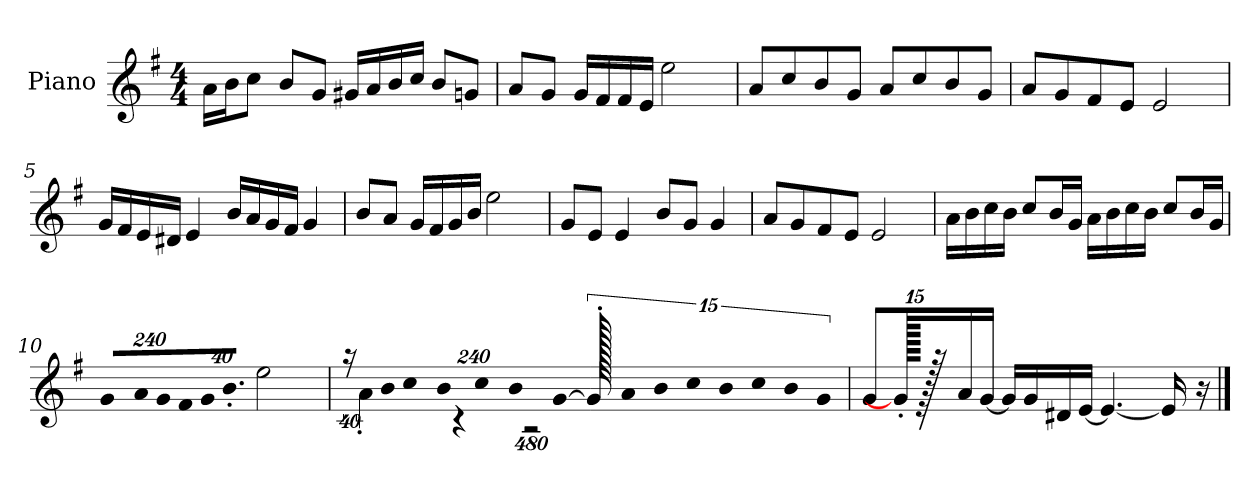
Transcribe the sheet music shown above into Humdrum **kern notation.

**kern
*part1
*staff1
*I"Piano
*I'P-no
*clefG2
*k[f#]
*M4/4
*MM90
=1
16a\LL
16b\J
8cc\J
8b/L
8g/J
16g#X/LL
16a/
16b/
16cc/JJ
8b/L
8gn/J
=2
8a/L
8g/J
16g/LL
16f#/
16f#/
16e/JJ
2ee\
=3
8a/L
8cc/
8b/
8g/J
8a/L
8cc/
8b/
8g/J
=4
8a/L
8g/
8f#/
8e/J
2e/
!!LO:LB:g=z
=5
16g/LL
16f#/
16e/
16d#X/JJ
4e/
16b/LL
16a/
16g/
16f#/JJ
4g/
=6
8b/L
8a/J
16g/LL
16f#/
16g/
16b/JJ
2ee\
=7
8g/L
8e/J
4e/
8b/L
8g/J
4g/
=8
8a/L
8g/
8f#/
8e/J
2e/
=9
16a\LL
16b\
16cc\
16b\JJ
8cc/L
16b/L
16g/JJ
16a\LL
16b\
16cc\
16b\JJ
8cc/L
16b/L
16g/JJ
!!LO:LB:g=z
=10
*Xbrackettup
!LO:N:vis=8
960%137g/L
!LO:N:vis=16
1920%137a/L
!LO:N:vis=16
1920%137g/
!LO:N:vis=16
1920%137f#/
!LO:N:vis=32
640%23g/K
!LO:N:vis=16.
960%103b'/JJ
2ee\
=11
*brackettup
!LO:N:vis=32
*^
640%23r	960ryy
.	4a'\
!LO:N:vis=16	!
1920%137b/LL	.
!LO:N:vis=32	!
640%23cc/K	.
!LO:N:vis=16	!
1920%137b/J	.
!LO:N:vis=8	!
960%137cc/	.
.	4r
!LO:N:vis=32	!
640%23b/KL	.
[384%41g/J	.
1920g'/]	.
*Xbrackettup	*
!LO:N:vis=32	!
640%23a/KLL	.
.	960%479r
!LO:N:vis=16	!
1920%137b/	.
!LO:N:vis=32	!
640%23cc/K	.
!LO:N:vis=16	!
1920%137b/J	.
!LO:N:vis=8	!
960%137cc/	.
!LO:N:vis=32	!
640%23b/KL	.
[160%17g/J	.
*v	*v
=12
8g/L
960g'/]
960r
16a/L
[16g/JJ
16g/LL]
16g/
16d#X/
[16e/JJ
4.e/_
16e/]
16r
==
*-
